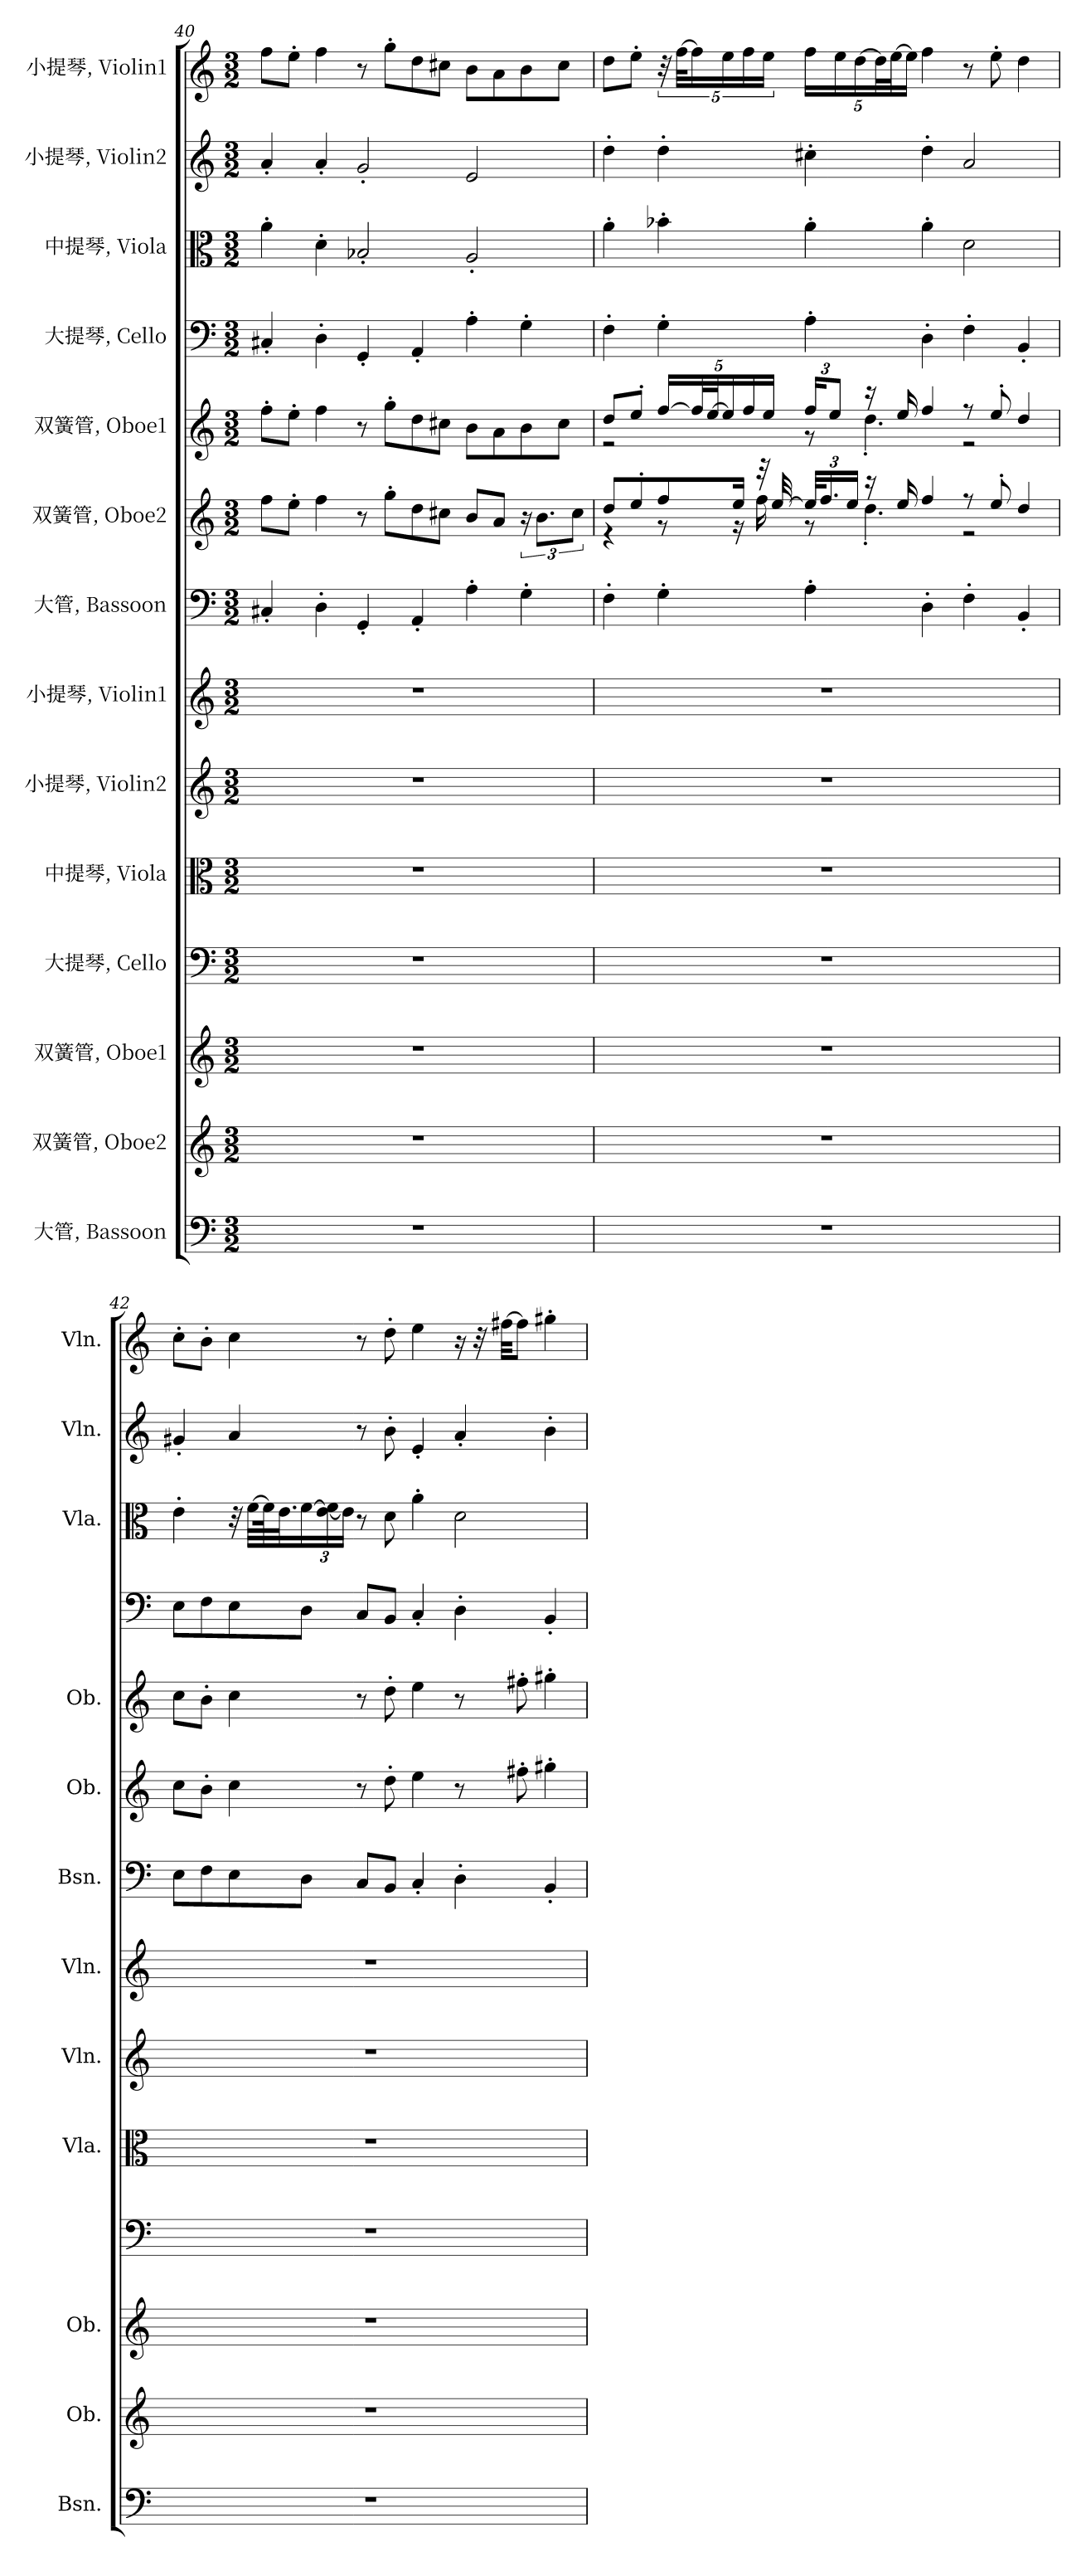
**kern	**kern	**kern	**kern	**kern	**kern	**kern	**kern	**kern	**kern	**kern	**kern	**kern	**kern
*part14	*part13	*part12	*part11	*part10	*part9	*part8	*part7	*part6	*part5	*part4	*part3	*part2	*part1
*staff14	*staff13	*staff12	*staff11	*staff10	*staff9	*staff8	*staff7	*staff6	*staff5	*staff4	*staff3	*staff2	*staff1
*I"大管, Bassoon	*I"双簧管, Oboe2	*I"双簧管, Oboe1	*I"大提琴, Cello	*I"中提琴, Viola	*I"小提琴, Violin2	*I"小提琴, Violin1	*I"大管, Bassoon	*I"双簧管, Oboe2	*I"双簧管, Oboe1	*I"大提琴, Cello	*I"中提琴, Viola	*I"小提琴, Violin2	*I"小提琴, Violin1
*I'Bsn.	*I'Ob.	*I'Ob.	*	*I'Vla.	*I'Vln.	*I'Vln.	*I'Bsn.	*I'Ob.	*I'Ob.	*	*I'Vla.	*I'Vln.	*I'Vln.
!!LO:PB:g=z
*clefF4	*clefG2	*clefG2	*clefF4	*clefC3	*clefG2	*clefG2	*clefF4	*clefG2	*clefG2	*clefF4	*clefC3	*clefG2	*clefG2
*k[]	*k[]	*k[]	*k[]	*k[]	*k[]	*k[]	*k[]	*k[]	*k[]	*k[]	*k[]	*k[]	*k[]
*M3/2	*M3/2	*M3/2	*M3/2	*M3/2	*M3/2	*M3/2	*M3/2	*M3/2	*M3/2	*M3/2	*M3/2	*M3/2	*M3/2
=40	=40	=40	=40	=40	=40	=40	=40	=40	=40	=40	=40	=40	=40
1.r	1.r	1.r	1.r	1.r	1.r	1.r	4C#X'/	8ff\L	8ff'\L	4C#X'/	4a'\	4a'/	8ff\L
.	.	.	.	.	.	.	.	8ee'\J	8ee'\J	.	.	.	8ee'\J
.	.	.	.	.	.	.	4D'\	4ff\	4ff\	4D'\	4d'\	4a'/	4ff\
.	.	.	.	.	.	.	4GG'/	8r	8r	4GG'/	2B-X'/	2g'/	8r
.	.	.	.	.	.	.	.	8gg'\L	8gg'\L	.	.	.	8gg'\L
.	.	.	.	.	.	.	4AA'/	8dd\	8dd\	4AA'/	.	.	8dd\
.	.	.	.	.	.	.	.	8cc#X\J	8cc#X\J	.	.	.	8cc#X\J
.	.	.	.	.	.	.	4A'\	8b/L	8b\L	4A'\	2A'/	2e/	8b\L
.	.	.	.	.	.	.	.	8a/J	8a\	.	.	.	8a\
.	.	.	.	.	.	.	4G'\	24r	8b\	4G'\	.	.	8b\
.	.	.	.	.	.	.	.	12.b\L	.	.	.	.	.
.	.	.	.	.	.	.	.	.	8cc#\J	.	.	.	8cc#\J
.	.	.	.	.	.	.	.	12cc#\J	.	.	.	.	.
=41	=41	=41	=41	=41	=41	=41	=41	=41	=41	=41	=41	=41	=41
*	*	*	*	*	*	*	*	*^	*^	*	*	*	*
1.r	1.r	1.r	1.r	1.r	1.r	1.r	4F'\	8dd/L	4r	8dd/L	2r	4F'\	4a'\	4dd'\	8dd\L
.	.	.	.	.	.	.	.	8ee'/	.	8ee'/J	.	.	.	.	8ee'\J
*	*	*	*	*	*	*	*	*	*	*Xbrackettup	*	*	*	*	*
.	.	.	.	.	.	.	4G'\	8ff/	8r	[20ff/LL	.	4G'\	4b-X'\	4dd'\	40r
.	.	.	.	.	.	.	.	.	.	.	.	.	.	.	[40ff\KLL
.	.	.	.	.	.	.	.	.	.	40ff/L]	.	.	.	.	20ff\]
.	.	.	.	.	.	.	.	.	.	[40ee/J	.	.	.	.	.
.	.	.	.	.	.	.	.	.	.	20ee/]	.	.	.	.	20ee\
.	.	.	.	.	.	.	.	16ee/Jk	16r	.	.	.	.	.	.
.	.	.	.	.	.	.	.	.	.	20ff/	.	.	.	.	20ff\
.	.	.	.	.	.	.	.	32r	16ff\	.	.	.	.	.	.
.	.	.	.	.	.	.	.	.	.	20ee/JJ	.	.	.	.	20ee\JJ
.	.	.	.	.	.	.	.	[32ee/	.	.	.	.	.	.	.
*	*	*	*	*	*	*	*	*Xbrackettup	*	*	*	*	*	*	*Xbrackettup
.	.	.	.	.	.	.	4A'\	48ee/KLL]	8r	24ff/KL	8r	4A'\	4a'\	4cc#X'\	20ff\LL
.	.	.	.	.	.	.	.	24.ff/	.	.	.	.	.	.	.
.	.	.	.	.	.	.	.	.	.	12ee/J	.	.	.	.	.
.	.	.	.	.	.	.	.	.	.	.	.	.	.	.	20ee\
.	.	.	.	.	.	.	.	24ee/JJ	.	.	.	.	.	.	.
.	.	.	.	.	.	.	.	.	.	.	.	.	.	.	[20dd\
.	.	.	.	.	.	.	.	16r	4.dd'\	16r	4.dd'\	.	.	.	.
.	.	.	.	.	.	.	.	.	.	.	.	.	.	.	40dd\L]
.	.	.	.	.	.	.	.	.	.	.	.	.	.	.	[40ee\J
.	.	.	.	.	.	.	.	16ee/	.	16ee/	.	.	.	.	.
.	.	.	.	.	.	.	.	.	.	.	.	.	.	.	20ee\JJ]
.	.	.	.	.	.	.	4D'\	4ff/	.	4ff/	.	4D'\	4a'\	4dd'\	4ff\
.	.	.	.	.	.	.	4F'\	8r	2r	8r	2r	4F'\	2d\	2a/	8r
.	.	.	.	.	.	.	.	8ee'/	.	8ee'/	.	.	.	.	8ee'\
.	.	.	.	.	.	.	4BB'/	4dd/	.	4dd/	.	4BB'/	.	.	4dd\
*	*	*	*	*	*	*	*	*v	*v	*	*	*	*	*	*
*	*	*	*	*	*	*	*	*	*v	*v	*	*	*	*
!!LO:PB:g=z
=42	=42	=42	=42	=42	=42	=42	=42	=42	=42	=42	=42	=42	=42
1.r	1.r	1.r	1.r	1.r	1.r	1.r	8E\L	8cc\L	8cc\L	8E\L	4e'\	4g#X'/	8cc'\L
.	.	.	.	.	.	.	8F\	8b'\J	8b'\J	8F\	.	.	8b'\J
.	.	.	.	.	.	.	8E\	4cc\	4cc\	8E\	32r	4a/	4cc\
.	.	.	.	.	.	.	.	.	.	.	[32f\LLL	.	.
.	.	.	.	.	.	.	.	.	.	.	64f\K]	.	.
.	.	.	.	.	.	.	.	.	.	.	32.e\J	.	.
*	*	*	*	*	*	*	*	*	*	*	*Xbrackettup	*	*
.	.	.	.	.	.	.	8D\J	.	.	8D\J	[24f\	.	.
.	.	.	.	.	.	.	.	.	.	.	[24e\ 24f\]	.	.
.	.	.	.	.	.	.	.	.	.	.	24e\JJ]	.	.
.	.	.	.	.	.	.	8C/L	8r	8r	8C/L	8r	8r	8r
.	.	.	.	.	.	.	8BB/J	8dd'\	8dd'\	8BB/J	8d\	8b'\	8dd'\
.	.	.	.	.	.	.	4C'/	4ee\	4ee\	4C'/	4a'\	4e'/	4ee\
.	.	.	.	.	.	.	4D'\	8r	8r	4D'\	2d\	4a'/	16r
.	.	.	.	.	.	.	.	.	.	.	.	.	32r
.	.	.	.	.	.	.	.	.	.	.	.	.	[32ff#X\KKL
.	.	.	.	.	.	.	.	8ff#X'\	8ff#X'\	.	.	.	8ff#\J]
.	.	.	.	.	.	.	4BB'/	4gg#X'\	4gg#X'\	4BB'/	.	4b'\	4gg#X'\
=	=	=	=	=	=	=	=	=	=	=	=	=	=
*-	*-	*-	*-	*-	*-	*-	*-	*-	*-	*-	*-	*-	*-
